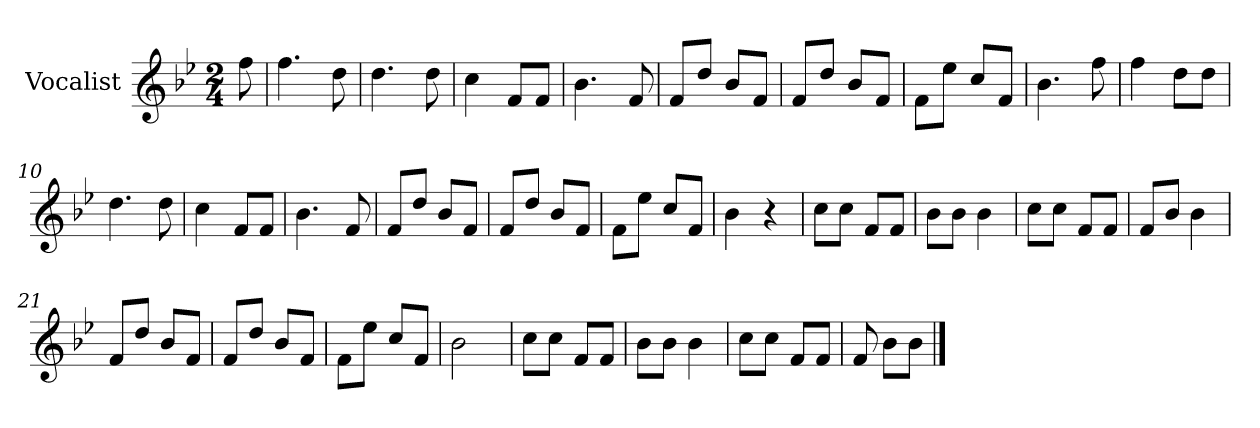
**kern
*part1
*staff1
*I"Vocalist
*k[b-e-]
*B-:
*M2/4
=
8ff
=1
4.ff
8dd
=2
4.dd
8dd
=3
4cc
8fL
8fJ
=4
4.b-
8f
=5
8fL
8ddJ
8b-L
8fJ
=6
8fL
8ddJ
8b-L
8fJ
=7
8fL
8ee-J
8ccL
8fJ
=8
4.b-
8ff
=9
4ff
8ddL
8ddJ
=10
4.dd
8dd
=11
4cc
8fL
8fJ
=12
4.b-
8f
=13
8fL
8ddJ
8b-L
8fJ
=14
8fL
8ddJ
8b-L
8fJ
=15
8fL
8ee-J
8ccL
8fJ
=16
4b-
4r
=17
8ccL
8ccJ
8fL
8fJ
=18
8b-L
8b-J
4b-
=19
8ccL
8ccJ
8fL
8fJ
=20
8fL
8b-J
4b-
=21
8fL
8ddJ
8b-L
8fJ
=22
8fL
8ddJ
8b-L
8fJ
=23
8fL
8ee-J
8ccL
8fJ
=24
2b-
=25
8ccL
8ccJ
8fL
8fJ
=26
8b-L
8b-J
4b-
=27
8ccL
8ccJ
8fL
8fJ
=28
8f
8b-L
8b-J
==
*-
